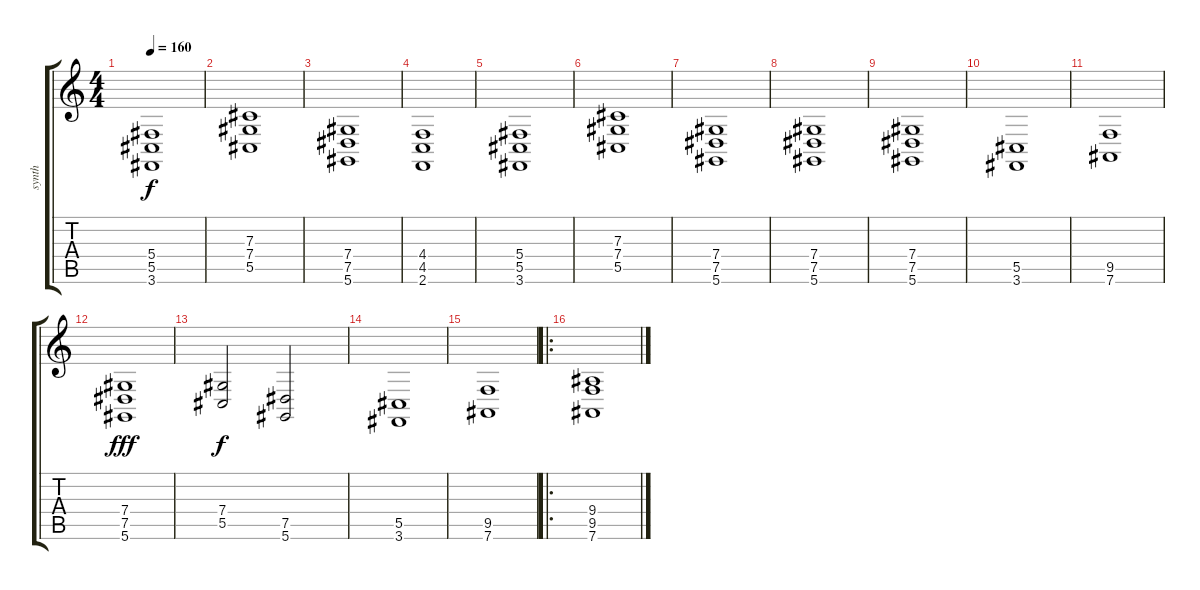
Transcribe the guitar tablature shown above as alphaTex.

\track ("synth" "synth") {instrument choiraahs}
\staff {score tabs}
\tuning (Eb4 Bb3 Gb3 Db3 Ab2 Eb2) {hide}
\ts (4 4)
\tempo 160
\clef g2
\ks c
(5.4 5.5 3.6).1{dy f} |
(7.3 7.4 5.5).1 |
(7.4 7.5 5.6).1 |
(4.4 4.5 2.6).1 |
(5.4 5.5 3.6).1 |
(7.3 7.4 5.5).1 |
(7.4 7.5 5.6).1 |
(7.4 7.5 5.6).1 |
(7.4 7.5 5.6).1 |
(5.5 3.6).1 |
(9.5 7.6).1 |
(7.4 7.5 5.6).1{dy fff} |
(7.4 5.5).2{dy f} (7.5 5.6).2 |
(5.5 3.6).1 |
(9.5 7.6).1 |
\ro
(9.4 9.5 7.6).1
